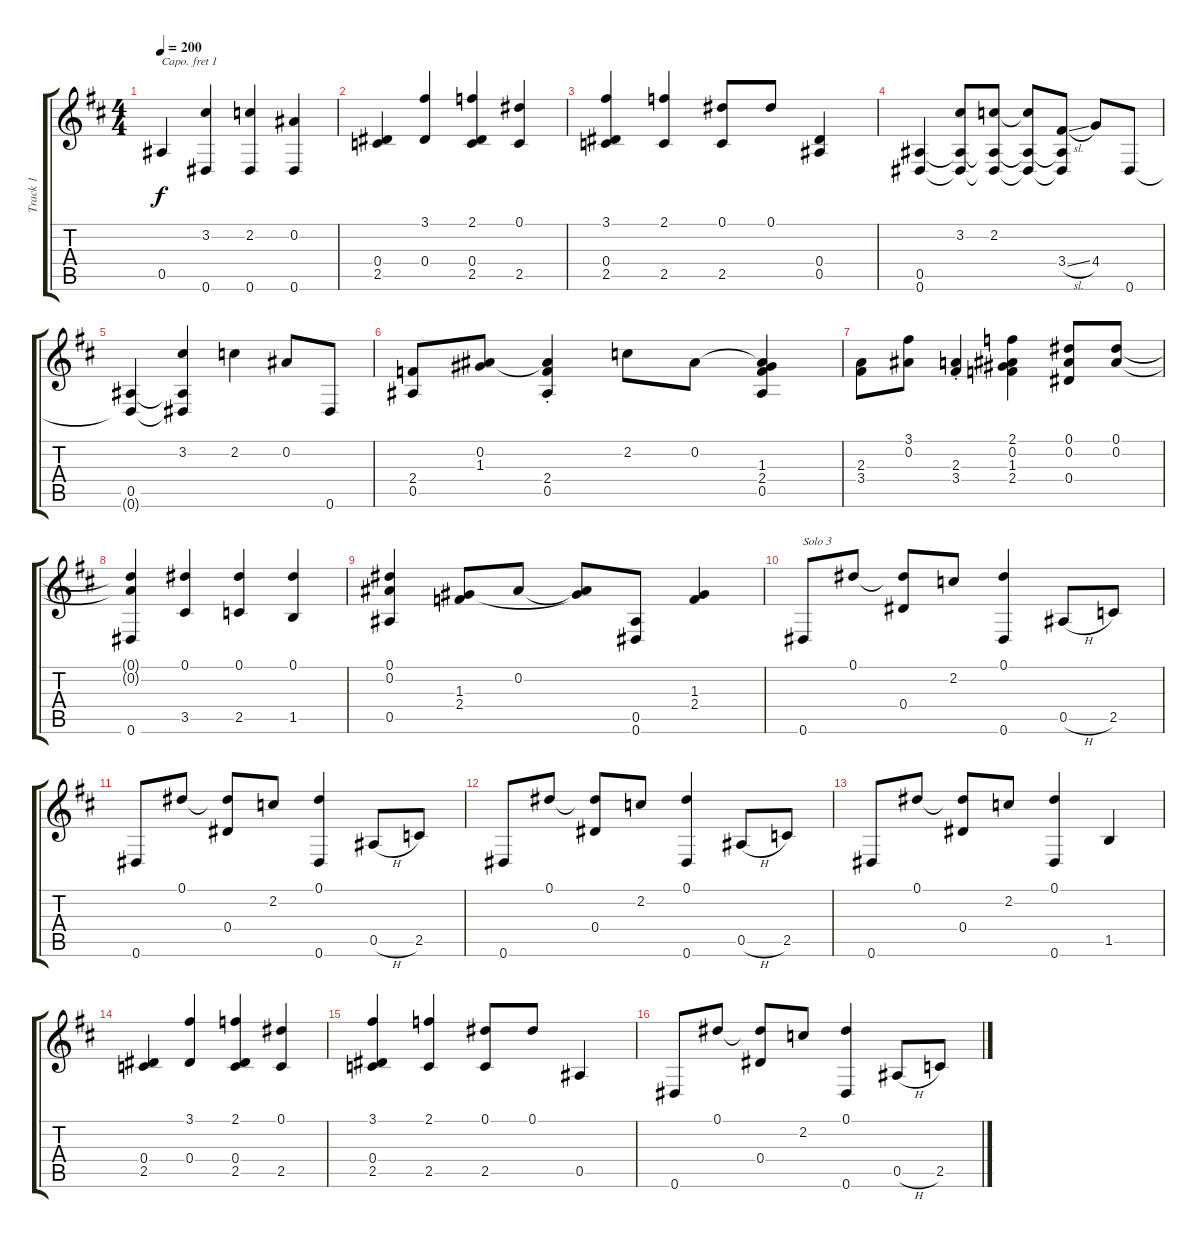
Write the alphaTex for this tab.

\track ("Track 1" "Track 1") {instrument acousticguitarsteel}
\staff {score tabs}
\capo 1
\tuning (D4 A3 Gb3 D3 A2 D2) {hide}
\ts (4 4)
\tempo 200
\clef g2
\ks d
0.5.4{dy f} (3.2 0.6).4 (2.2 0.6).4 (0.2 0.6).4 |
(0.4 2.5).4 (3.1 0.4).4 (2.1 0.4 2.5).4 (0.1 2.5).4 |
(3.1 0.4 2.5).4 (2.1 2.5).4 (0.1 2.5).8 0.1.8 (0.4 0.5).4 |
(0.5 0.6).4 (3.2 0.5{t} 0.6{t}).8 (2.2 0.5{t} 0.6{t}).8 (2.2{t} 0.5{t} 0.6{t}).8 (3.4{sl} 0.5{t} 0.6{t}).8 4.4.8 0.6.8 |
(0.5 0.6{t}).4 (3.2 0.5{t} 0.6{t}).4 2.2.4 0.2.8 0.6.8 |
(2.4 0.5).8 (0.2 1.3).8 (0.2{t} 2.4 0.5{st}).4 2.2.8 0.2.8 (0.2{t} 1.3 2.4 0.5).4 |
(2.3 3.4).8 (3.1 0.2).8 (2.3 3.4{st}).4 (2.1 0.2 1.3 2.4).4 (0.1 0.2 0.4).8 (0.1 0.2).8 |
(0.1{t} 0.2{t} 0.6).4 (0.1 3.5).4 (0.1 2.5).4 (0.1 1.5).4 |
(0.1 0.2 0.5).4 (1.3 2.4).8 0.2.8 (0.2{t} 1.3{t}).8 (0.5 0.6).8 (1.3 2.4).4 |
0.6.8{txt "Solo 3"} 0.1.8 (0.1{t} 0.4).8 2.2.8 (0.1 0.6).4 0.5{h}.8 2.5.8 |
0.6.8 0.1.8 (0.1{t} 0.4).8 2.2.8 (0.1 0.6).4 0.5{h}.8 2.5.8 |
0.6.8 0.1.8 (0.1{t} 0.4).8 2.2.8 (0.1 0.6).4 0.5{h}.8 2.5.8 |
0.6.8 0.1.8 (0.1{t} 0.4).8 2.2.8 (0.1 0.6).4 1.5.4 |
(0.4 2.5).4 (3.1 0.4).4 (2.1 0.4 2.5).4 (0.1 2.5).4 |
(3.1 0.4 2.5).4 (2.1 2.5).4 (0.1 2.5).8 0.1.8 0.5.4 |
0.6.8 0.1.8 (0.1{t} 0.4).8 2.2.8 (0.1 0.6).4 0.5{h}.8 2.5.8
